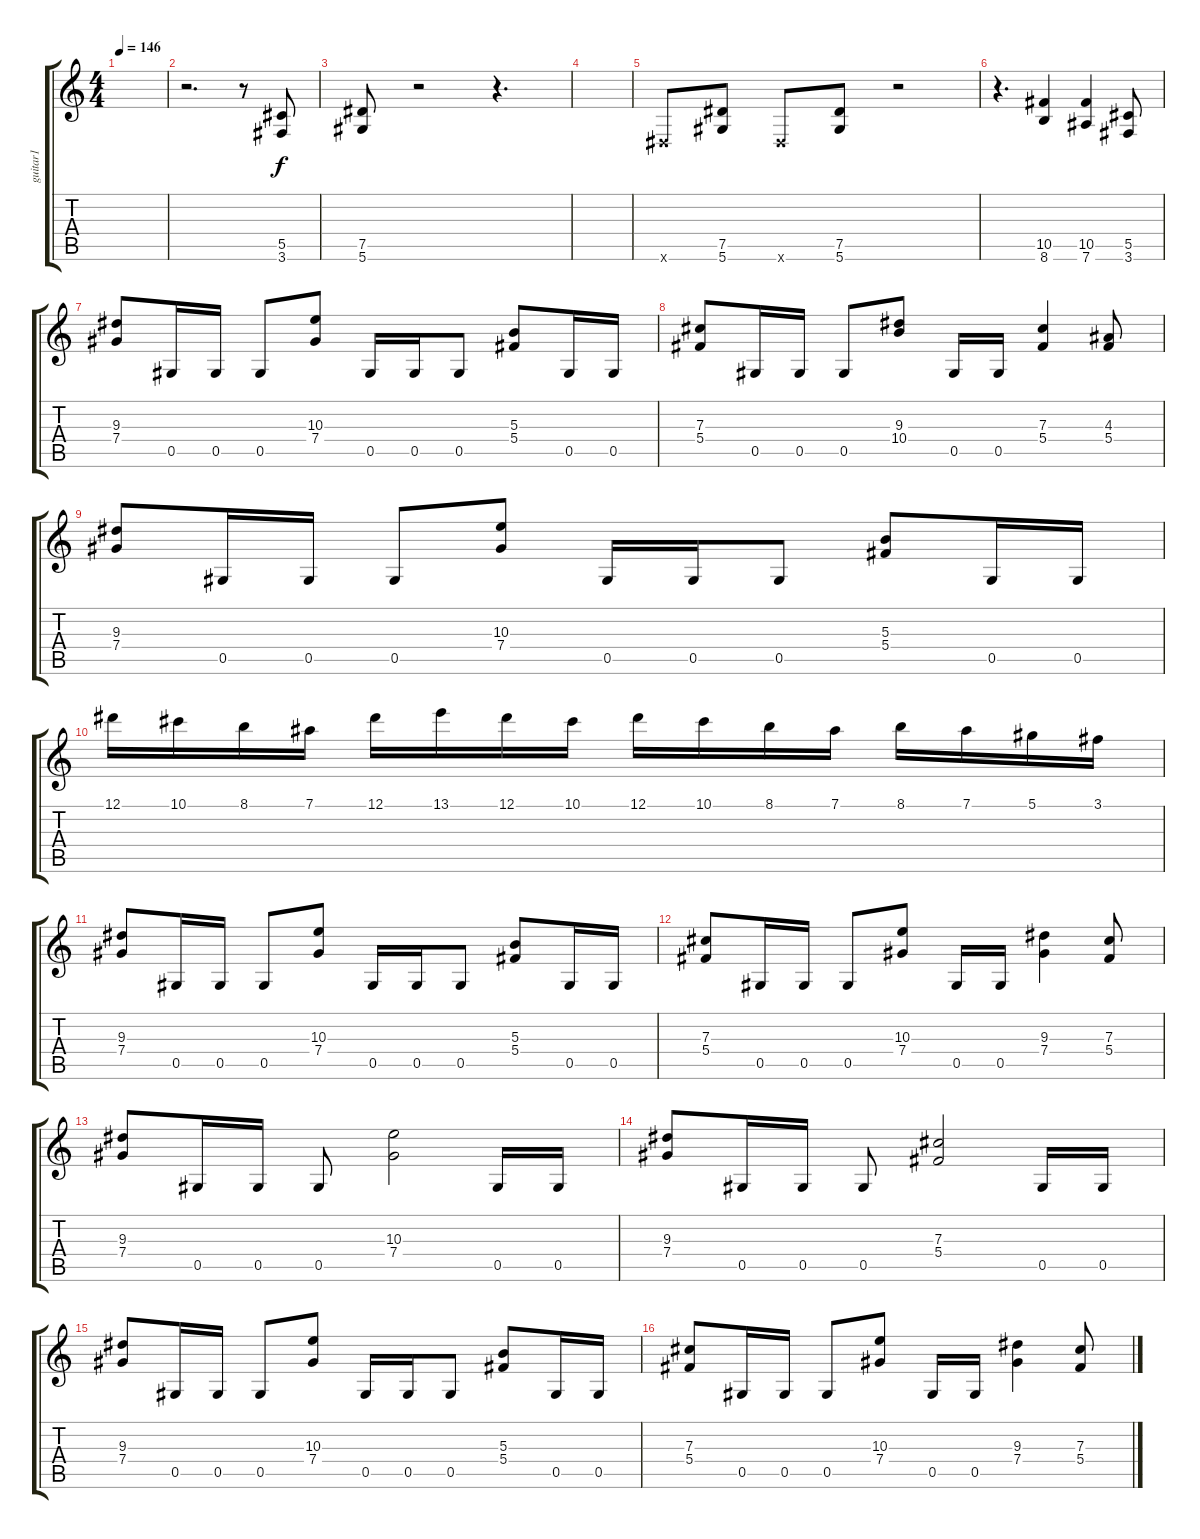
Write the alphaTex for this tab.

\track ("guitar1" "guitar1") {instrument overdrivenguitar}
\staff {score tabs}
\tuning (Eb4 Bb3 Gb3 Db3 Ab2 Eb2) {hide}
\ts (4 4)
\tempo 146
\clef g2
\ks c
|
r.2{d} r.8 (5.5 3.6).8 |
(7.5 5.6).8 r.2 r.4{d} |
|
0.6{x}.8 (7.5 5.6).8 0.6{x}.8 (7.5 5.6).8 r.2 |
r.4{d} (10.5 8.6).4 (10.5 7.6).4 (5.5 3.6).8 |
(9.3 7.4).8 0.5.16 0.5.16 0.5.8 (10.3 7.4).8 0.5.16 0.5.16 0.5.8 (5.3 5.4).8 0.5.16 0.5.16 |
(7.3 5.4).8 0.5.16 0.5.16 0.5.8 (9.3 10.4).8 0.5.16 0.5.16 (7.3 5.4).4 (4.3 5.4).8 |
(9.3 7.4).8 0.5.16 0.5.16 0.5.8 (10.3 7.4).8 0.5.16 0.5.16 0.5.8 (5.3 5.4).8 0.5.16 0.5.16 |
12.1.16 10.1.16 8.1.16 7.1.16 12.1.16 13.1.16 12.1.16 10.1.16 12.1.16 10.1.16 8.1.16 7.1.16 8.1.16 7.1.16 5.1.16 3.1.16 |
(9.3 7.4).8 0.5.16 0.5.16 0.5.8 (10.3 7.4).8 0.5.16 0.5.16 0.5.8 (5.3 5.4).8 0.5.16 0.5.16 |
(7.3 5.4).8 0.5.16 0.5.16 0.5.8 (10.3 7.4).8 0.5.16 0.5.16 (9.3 7.4).4 (7.3 5.4).8 |
(9.3 7.4).8 0.5.16 0.5.16 0.5.8 (10.3 7.4).2 0.5.16 0.5.16 |
(9.3 7.4).8 0.5.16 0.5.16 0.5.8 (7.3 5.4).2 0.5.16 0.5.16 |
(9.3 7.4).8 0.5.16 0.5.16 0.5.8 (10.3 7.4).8 0.5.16 0.5.16 0.5.8 (5.3 5.4).8 0.5.16 0.5.16 |
(7.3 5.4).8 0.5.16 0.5.16 0.5.8 (10.3 7.4).8 0.5.16 0.5.16 (9.3 7.4).4 (7.3 5.4).8
